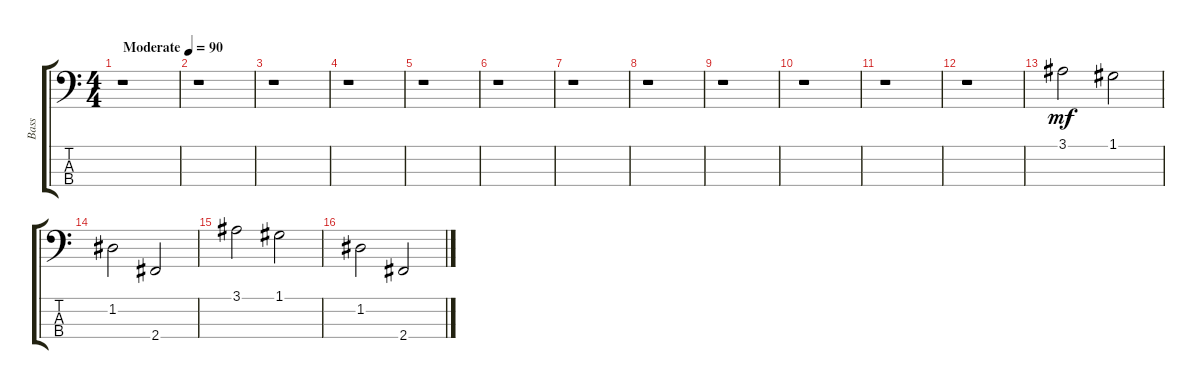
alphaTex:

\track ("Bass" "Bass") {instrument electricbassfinger}
\staff {score tabs}
\tuning (G2 D2 A1 E1) {hide}
\ts (4 4)
\tempo (90 "Moderate")
\clef f4
\ks c
r.1{dy mf instrument electricbassfinger} |
r.1 |
r.1 |
r.1 |
r.1 |
r.1 |
r.1 |
r.1 |
r.1 |
r.1 |
r.1 |
r.1 |
3.1.2 1.1.2 |
1.2.2 2.4.2 |
3.1.2 1.1.2 |
1.2.2 2.4.2
